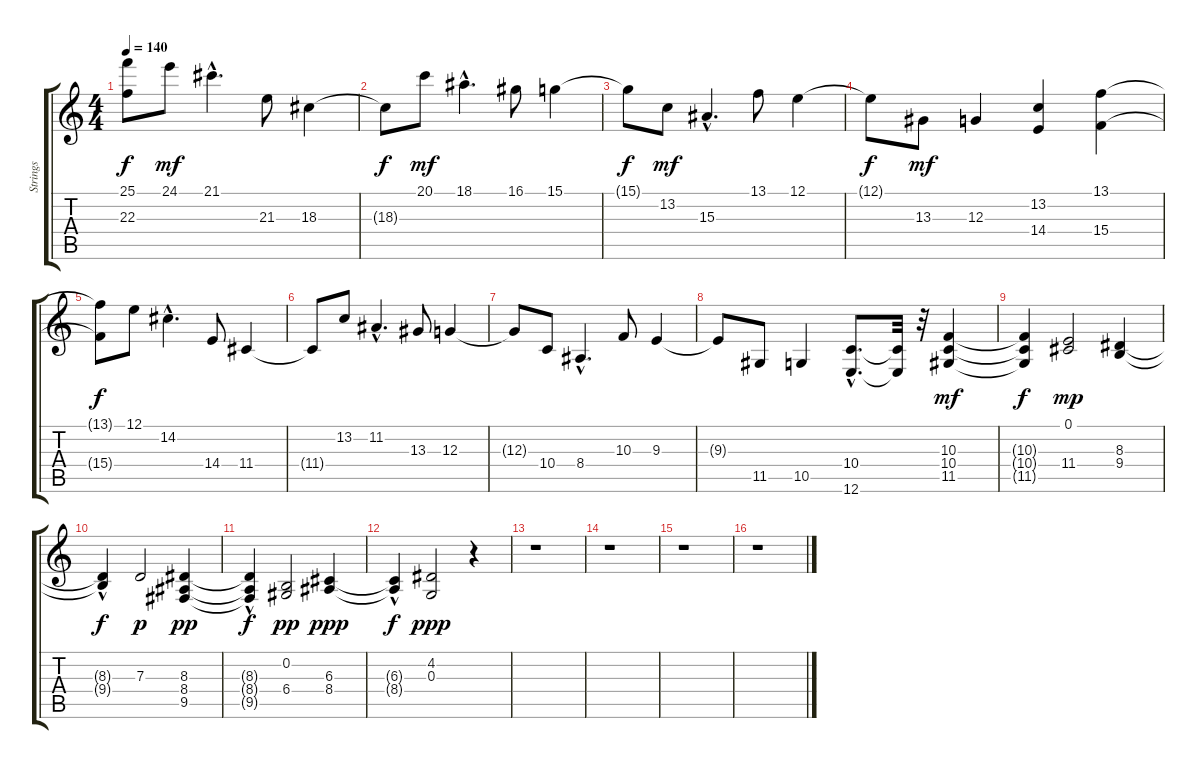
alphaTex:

\track ("Strings" "Strings") {instrument stringensemble1}
\staff {score tabs}
\tuning (E4 B3 G3 D3 A2 E2) {hide}
\ts (4 4)
\tempo 140
\clef g2
\ks c
(25.1{t} 22.3{t}).8{dy f} 24.1.8{dy mf} 21.1{hac}.4{d} 21.3.8 18.3.4 |
18.3{t}.8{dy f} 20.1.8{dy mf} 18.1{hac}.4{d} 16.1.8 15.1.4 |
15.1{t}.8{dy f} 13.2.8{dy mf} 15.3{hac}.4{d} 13.1.8 12.1.4 |
12.1{t}.8{dy f} 13.3.8{dy mf} 12.3.4 (13.2 14.4).4 (13.1 15.4).4 |
(13.1{t} 15.4{t}).8{dy f} 12.1.8 14.2{hac}.4{d} 14.4.8 11.4.4 |
11.4{t}.8 13.2.8 11.2{hac}.4{d} 13.3.8 12.3.4 |
12.3{t}.8 10.4.8 8.4{hac}.4{d} 10.3.8 9.3.4 |
9.3{t}.8 11.5.8 10.5.4 (10.4{hac} 12.6{hac}).8{d} (10.4{t} 12.6{t}).32 r.32 (10.3 10.4 11.5).4{dy mf} |
(10.3{t} 10.4{t} 11.5{t}).4{dy f} (0.1 11.4).2{dy mp} (8.3 9.4).4 |
(8.3{t} 9.4{hac t}).4{dy f} 7.3.2{dy p} (8.3 8.4 9.5).4{dy pp} |
(8.3{hac t} 8.4{t} 9.5{t}).4{dy f} (0.2 6.4).2{dy pp} (6.3 8.4).4{dy ppp} |
(6.3{hac t} 8.4{t}).4{dy f} (4.2 0.3).2{dy ppp} r.4 |
r.1 |
r.1 |
r.1 |
r.1
